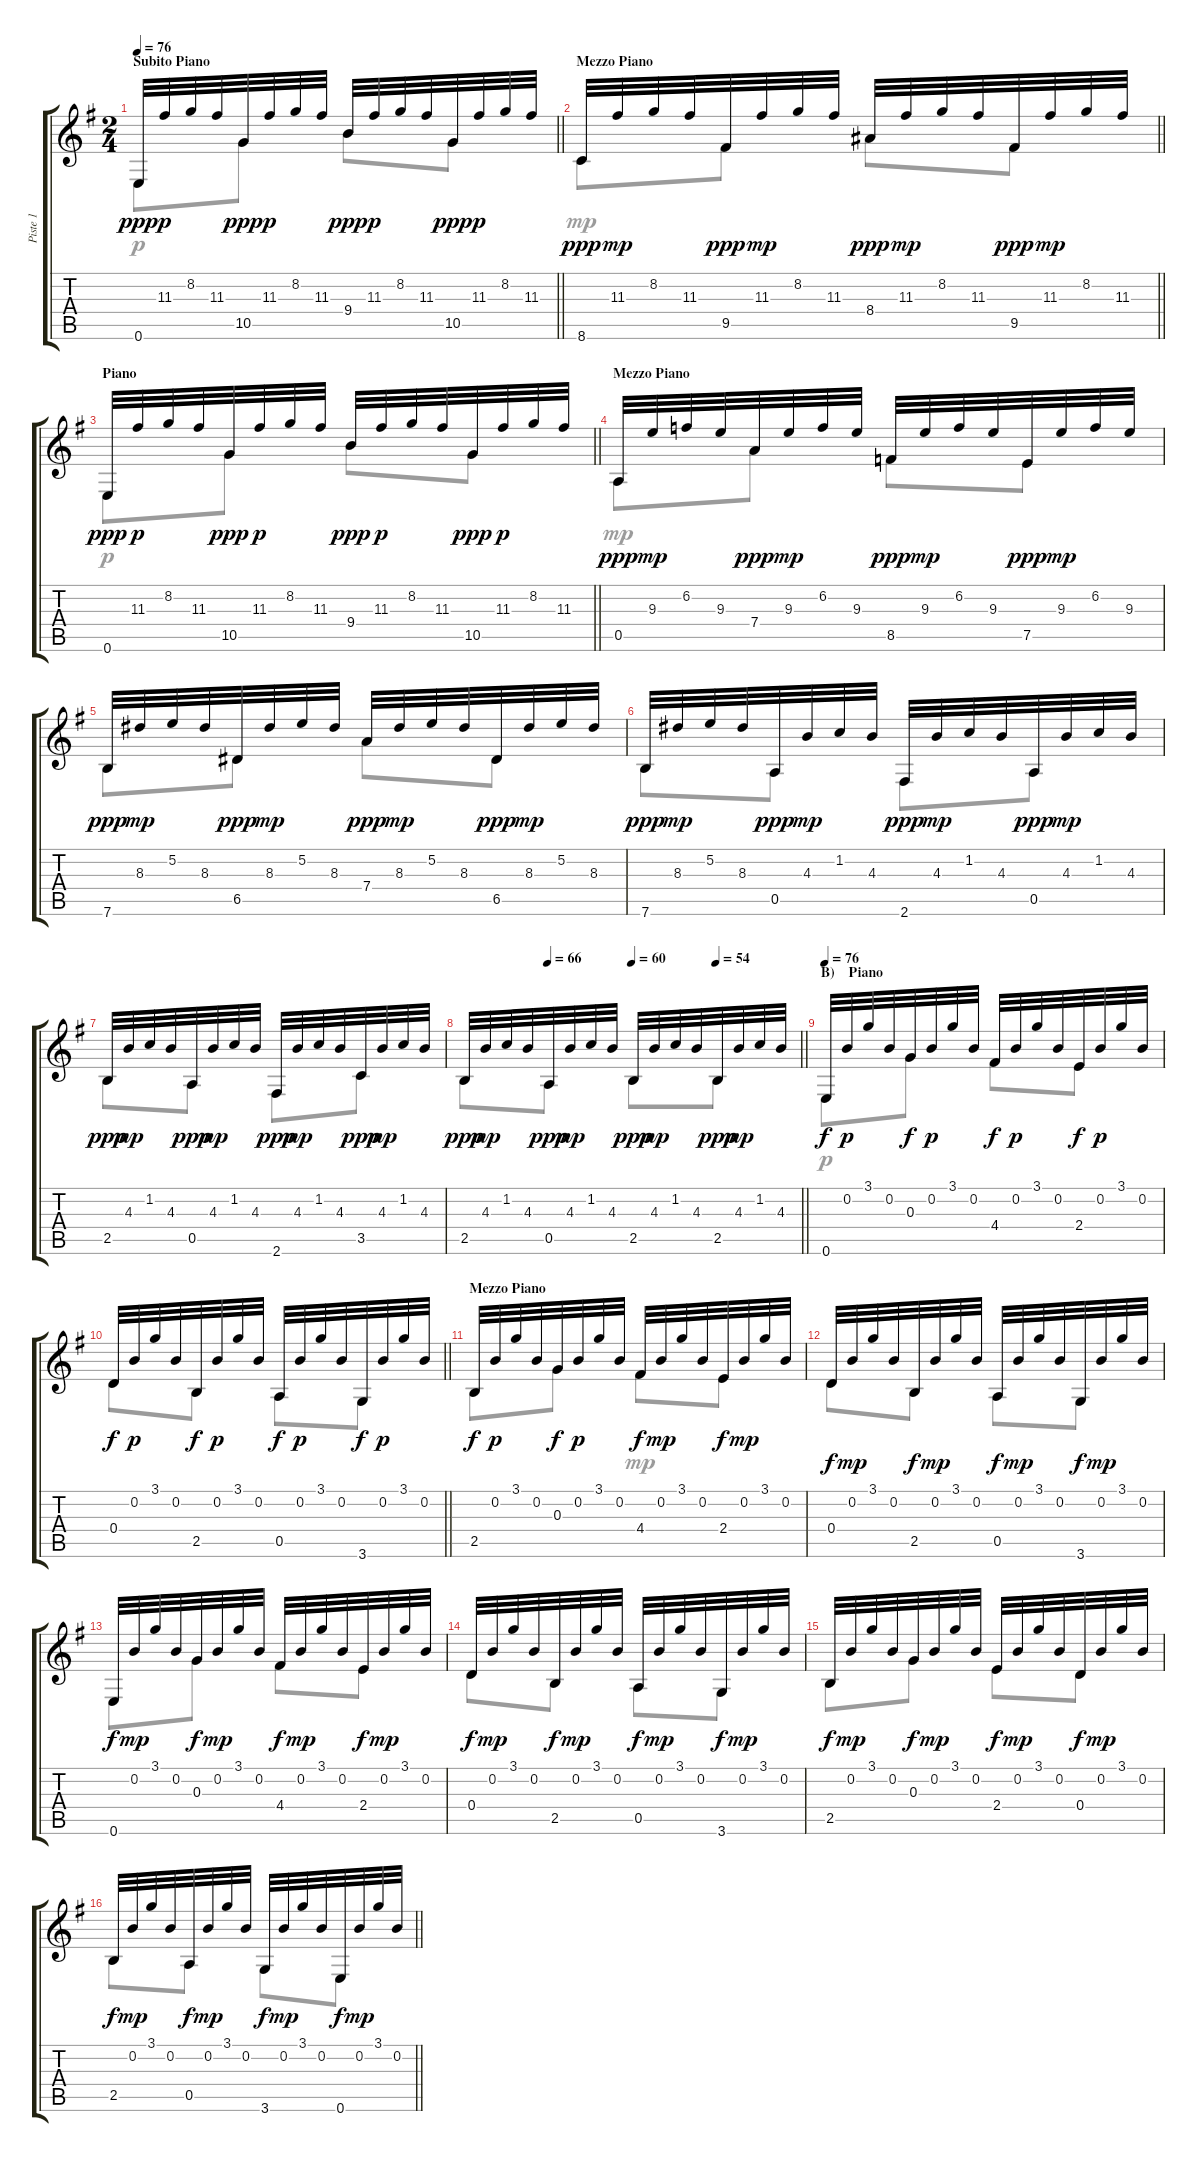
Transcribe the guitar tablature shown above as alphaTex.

\track ("Piste 1" "Piste 1") {instrument acousticguitarnylon}
\staff {score tabs}
\tuning (E4 B3 G3 D3 A2 E2) {hide}
\voice
\ts (2 4)
\section ("" "Subito Piano")
\tempo 76
\clef g2
\barLineRight lightlight
\ks g
0.6.32{dy ppp volume 7} 11.3.32{dy p} 8.2.32 11.3.32 10.5.32{dy ppp} 11.3.32{dy p} 8.2.32 11.3.32 9.4.32{dy ppp} 11.3.32{dy p} 8.2.32 11.3.32 10.5.32{dy ppp} 11.3.32{dy p} 8.2.32 11.3.32 |
\section ("" "Mezzo Piano")
\barLineRight lightlight
8.6.32{dy ppp volume 8} 11.3.32{dy mp} 8.2.32 11.3.32 9.5.32{dy ppp} 11.3.32{dy mp} 8.2.32 11.3.32 8.4.32{dy ppp} 11.3.32{dy mp} 8.2.32 11.3.32 9.5.32{dy ppp} 11.3.32{dy mp} 8.2.32 11.3.32 |
\section ("" "Piano")
\barLineRight lightlight
0.6.32{dy ppp volume 7} 11.3.32{dy p} 8.2.32 11.3.32 10.5.32{dy ppp} 11.3.32{dy p} 8.2.32 11.3.32 9.4.32{dy ppp} 11.3.32{dy p} 8.2.32 11.3.32 10.5.32{dy ppp} 11.3.32{dy p} 8.2.32 11.3.32 |
\section ("" "Mezzo Piano")
0.5.32{dy ppp volume 8} 9.3.32{dy mp} 6.2.32 9.3.32 7.4.32{dy ppp} 9.3.32{dy mp} 6.2.32 9.3.32 8.5.32{dy ppp} 9.3.32{dy mp} 6.2.32 9.3.32 7.5.32{dy ppp} 9.3.32{dy mp} 6.2.32 9.3.32 |
7.6.32{dy ppp} 8.3.32{dy mp} 5.2.32 8.3.32 6.5.32{dy ppp} 8.3.32{dy mp} 5.2.32 8.3.32 7.4.32{dy ppp} 8.3.32{dy mp} 5.2.32 8.3.32 6.5.32{dy ppp} 8.3.32{dy mp} 5.2.32 8.3.32 |
7.6.32{dy ppp} 8.3.32{dy mp} 5.2.32 8.3.32 0.5.32{dy ppp} 4.3.32{dy mp} 1.2.32 4.3.32 2.6.32{dy ppp} 4.3.32{dy mp} 1.2.32 4.3.32 0.5.32{dy ppp} 4.3.32{dy mp} 1.2.32 4.3.32 |
2.5.32{dy ppp} 4.3.32{dy mp} 1.2.32 4.3.32 0.5.32{dy ppp} 4.3.32{dy mp} 1.2.32 4.3.32 2.6.32{dy ppp} 4.3.32{dy mp} 1.2.32 4.3.32 3.5.32{dy ppp} 4.3.32{dy mp} 1.2.32 4.3.32 |
\tempo (66 0.25)
\tempo (60 0.5)
\tempo (54 0.75)
\barLineRight lightlight
2.5.32{dy ppp} 4.3.32{dy mp} 1.2.32 4.3.32 0.5.32{dy ppp} 4.3.32{dy mp} 1.2.32 4.3.32 2.5.32{dy ppp} 4.3.32{dy mp} 1.2.32 4.3.32 2.5.32{dy ppp} 4.3.32{dy mp} 1.2.32 4.3.32 |
\section ("" "B)    Piano")
\tempo 76
0.6.32{dy f volume 7} 0.2.32{dy p} 3.1.32 0.2.32 0.3.32{dy f} 0.2.32{dy p} 3.1.32 0.2.32 4.4.32{dy f} 0.2.32{dy p} 3.1.32 0.2.32 2.4.32{dy f} 0.2.32{dy p} 3.1.32 0.2.32 |
\barLineRight lightlight
0.4.32{dy f} 0.2.32{dy p} 3.1.32 0.2.32 2.5.32{dy f} 0.2.32{dy p} 3.1.32 0.2.32 0.5.32{dy f} 0.2.32{dy p} 3.1.32 0.2.32 3.6.32{dy f} 0.2.32{dy p} 3.1.32 0.2.32 |
\section ("" "Mezzo Piano")
2.5.32{dy f} 0.2.32{dy p} 3.1.32 0.2.32 0.3.32{dy f} 0.2.32{dy p} 3.1.32 0.2.32 4.4.32{dy f} 0.2.32{dy mp} 3.1.32 0.2.32 2.4.32{dy f} 0.2.32{dy mp} 3.1.32 0.2.32 |
0.4.32{dy f} 0.2.32{dy mp} 3.1.32 0.2.32 2.5.32{dy f} 0.2.32{dy mp} 3.1.32 0.2.32 0.5.32{dy f} 0.2.32{dy mp} 3.1.32 0.2.32 3.6.32{dy f} 0.2.32{dy mp} 3.1.32 0.2.32 |
0.6.32{dy f} 0.2.32{dy mp} 3.1.32 0.2.32 0.3.32{dy f} 0.2.32{dy mp} 3.1.32 0.2.32 4.4.32{dy f volume 12} 0.2.32{dy mp} 3.1.32 0.2.32 2.4.32{dy f} 0.2.32{dy mp} 3.1.32 0.2.32 |
0.4.32{dy f} 0.2.32{dy mp} 3.1.32 0.2.32 2.5.32{dy f} 0.2.32{dy mp} 3.1.32 0.2.32 0.5.32{dy f} 0.2.32{dy mp} 3.1.32 0.2.32 3.6.32{dy f} 0.2.32{dy mp} 3.1.32 0.2.32 |
2.5.32{dy f} 0.2.32{dy mp} 3.1.32 0.2.32 0.3.32{dy f} 0.2.32{dy mp} 3.1.32 0.2.32 2.4.32{dy f} 0.2.32{dy mp} 3.1.32 0.2.32 0.4.32{dy f} 0.2.32{dy mp} 3.1.32 0.2.32 |
\barLineRight lightlight
2.5.32{dy f} 0.2.32{dy mp} 3.1.32 0.2.32 0.5.32{dy f} 0.2.32{dy mp} 3.1.32 0.2.32 3.6.32{dy f} 0.2.32{dy mp} 3.1.32 0.2.32 0.6.32{dy f} 0.2.32{dy mp} 3.1.32 0.2.32
\voice
\clef g2
\ottava regular
\simile none
\barLineRight lightlight
\ks g
0.6.8{dy p} 10.5.8 9.4.8 10.5.8 |
\barLineRight lightlight
8.6.8{dy mp} 9.5.8 8.4.8 9.5.8 |
\barLineRight lightlight
0.6.8{dy p} 10.5.8 9.4.8 10.5.8 |
0.5.8{dy mp} 7.4.8 8.5.8 7.5.8 |
7.6.8 6.5.8 7.4.8 6.5.8 |
7.6.8 0.5.8 2.6.8 0.5.8 |
2.5.8 0.5.8 2.6.8 3.5.8 |
\barLineRight lightlight
2.5.8 0.5.8 2.5.8 2.5.8 |
0.6.8{dy p} 0.3.8 4.4.8 2.4.8 |
\barLineRight lightlight
0.4.8 2.5.8 0.5.8 3.6.8 |
2.5.8 0.3.8 4.4.8{dy mp} 2.4.8 |
0.4.8 2.5.8 0.5.8 3.6.8 |
0.6.8 0.3.8 4.4.8 2.4.8 |
0.4.8 2.5.8 0.5.8 3.6.8 |
2.5.8 0.3.8 2.4.8 0.4.8 |
\barLineRight lightlight
2.5.8 0.5.8 3.6.8 0.6.8
